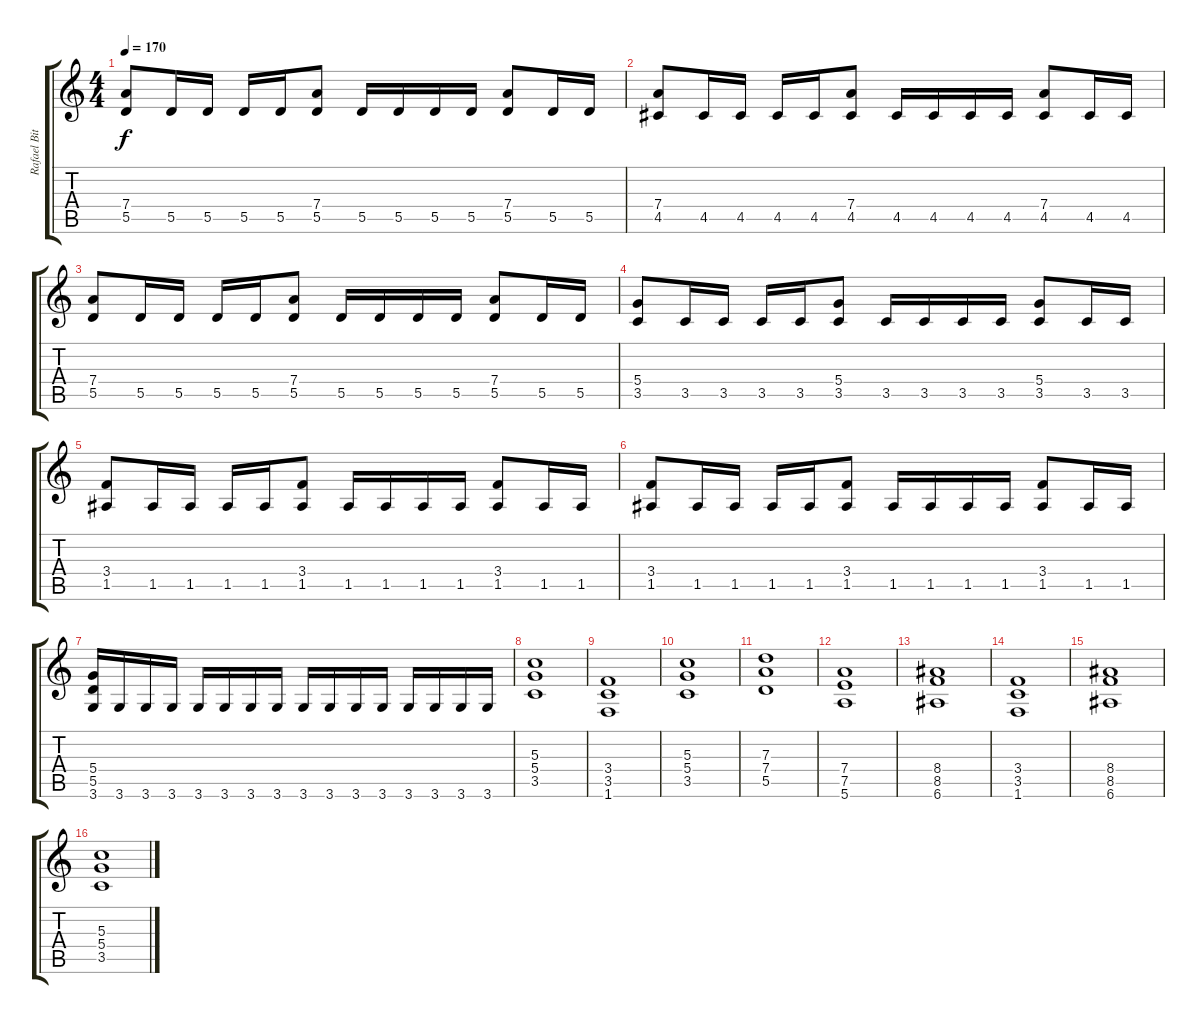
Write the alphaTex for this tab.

\track ("Rafael Bittencourt" "Rafael Bit") {instrument distortionguitar}
\staff {score tabs}
\tuning (E4 B3 G3 D3 A2 E2) {hide}
\ts (4 4)
\tempo 170
\clef g2
\ks c
(7.4 5.5).8{dy f} 5.5.16 5.5.16 5.5.16 5.5.16 (7.4 5.5).8 5.5.16 5.5.16 5.5.16 5.5.16 (7.4 5.5).8 5.5.16 5.5.16 |
(7.4 4.5).8 4.5.16 4.5.16 4.5.16 4.5.16 (7.4 4.5).8 4.5.16 4.5.16 4.5.16 4.5.16 (7.4 4.5).8 4.5.16 4.5.16 |
(7.4 5.5).8 5.5.16 5.5.16 5.5.16 5.5.16 (7.4 5.5).8 5.5.16 5.5.16 5.5.16 5.5.16 (7.4 5.5).8 5.5.16 5.5.16 |
(5.4 3.5).8 3.5.16 3.5.16 3.5.16 3.5.16 (5.4 3.5).8 3.5.16 3.5.16 3.5.16 3.5.16 (5.4 3.5).8 3.5.16 3.5.16 |
(3.4 1.5).8 1.5.16 1.5.16 1.5.16 1.5.16 (3.4 1.5).8 1.5.16 1.5.16 1.5.16 1.5.16 (3.4 1.5).8 1.5.16 1.5.16 |
(3.4 1.5).8 1.5.16 1.5.16 1.5.16 1.5.16 (3.4 1.5).8 1.5.16 1.5.16 1.5.16 1.5.16 (3.4 1.5).8 1.5.16 1.5.16 |
(5.4 5.5 3.6).16 3.6.16 3.6.16 3.6.16 3.6.16 3.6.16 3.6.16 3.6.16 3.6.16 3.6.16 3.6.16 3.6.16 3.6.16 3.6.16 3.6.16 3.6.16 |
(5.3 5.4 3.5).1 |
(3.4 3.5 1.6).1 |
(5.3 5.4 3.5).1 |
(7.3 7.4 5.5).1 |
(7.4 7.5 5.6).1 |
(8.4 8.5 6.6).1 |
(3.4 3.5 1.6).1 |
(8.4 8.5 6.6).1 |
(5.3 5.4 3.5).1
